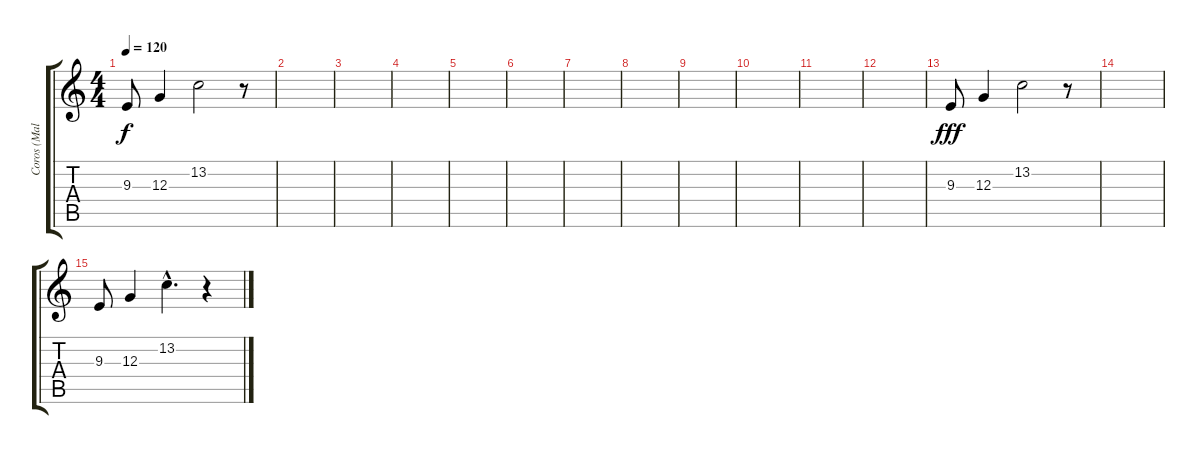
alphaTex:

\track ("Coros (Malcom y Cliff)" "Coros (Mal") {instrument choiraahs}
\staff {score tabs}
\tuning (E4 B3 G3 D3 A2 E2) {hide}
\ts (4 4)
\tempo 120
\clef g2
\ks c
9.3.8{dy f} 12.3.4 13.2.2 r.8 |
|
|
|
|
|
|
|
|
|
|
|
9.3.8{dy fff volume 16} 12.3.4 13.2.2 r.8 |
|
9.3.8 12.3.4 13.2{hac}.4{d} r.4
